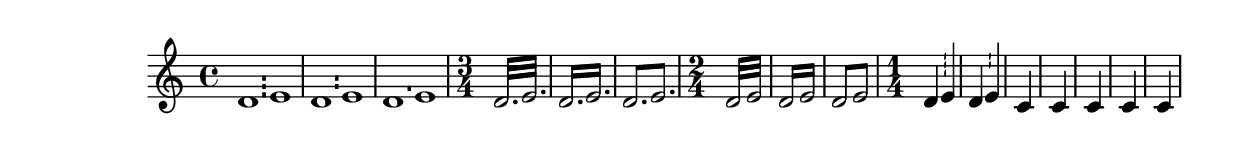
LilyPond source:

\version "2.1.22"

\header{
texidoc="
Chord tremolos look like beams, but are a kind of repeat symbol.
To avoid confusion, chord tremolo beams do not reach the stems, but 
leave a gap.  Chord tremolo beams on half notes are not ambiguous,
as half notes cannot appear in a regular beam, and should reach the 
stems.

In this example, each tremolo lasts exactly one measure.

(To ensure that the spacing engine is not confused we add some regular
notes as well.)

"
}

\score { 
  \context Voice \notes\relative c' {
	\time 4/4
	\repeat "tremolo" 16 { d32 e }
	\repeat "tremolo" 8 { d16 e }
	\repeat "tremolo" 4 { d8 e }

	\time 3/4
	\repeat "tremolo" 12 { d32 e }
	\repeat "tremolo" 6 { d16 e } 
	\repeat "tremolo" 3 { d8 e } 

	\time 2/4
	\repeat "tremolo" 8 { d32 e }
	\repeat "tremolo" 4 { d16 e }
	\repeat "tremolo" 2 { d8 e }

	\time 1/4
	\repeat "tremolo" 4 { d32 e }
	\repeat "tremolo" 2 { d16 e }

	c4 c4 c4 c4 c4 
  }

  \midi { }
  \paper {} 
}

